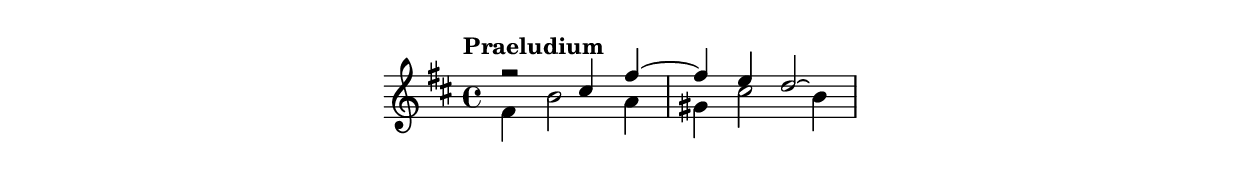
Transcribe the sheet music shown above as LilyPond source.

\include "indice.ily"
\version "2.15.33"
\new Staff \relative f {
  \time 4/4
  \clef treble
  \key b \minor
  \tempo "Praeludium"
  <<
    \new Voice { \voiceOne r2 cis''4 fis~
                 fis4 e d2\laissezVibrer }
    \new Voice { \voiceTwo fis,4 b2 a4
                 gis4 cis2 b4 }
  >>
}